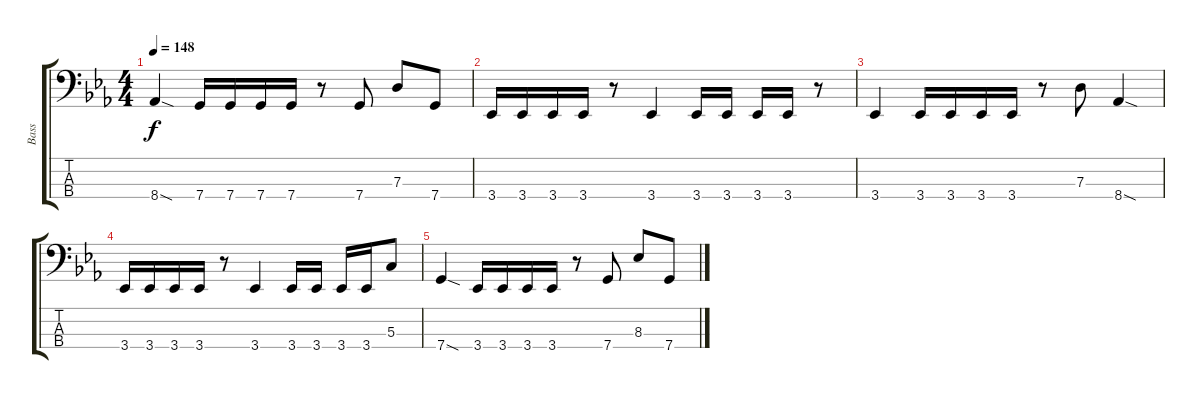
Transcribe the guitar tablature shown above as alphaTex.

\track ("Bass" "Bass") {instrument electricbassfinger}
\staff {score tabs}
\tuning (F2 C2 G1 C1) {hide}
\ts (4 4)
\tempo 148
\clef f4
\ks cminor
8.4{sod}.4{dy f} 7.4.16 7.4.16 7.4.16 7.4.16 r.8 7.4.8 7.3.8 7.4.8 |
3.4.16 3.4.16 3.4.16 3.4.16 r.8 3.4.4 3.4.16 3.4.16 3.4.16 3.4.16 r.8 |
3.4.4 3.4.16 3.4.16 3.4.16 3.4.16 r.8 7.3.8 8.4{sod}.4 |
3.4.16 3.4.16 3.4.16 3.4.16 r.8 3.4.4 3.4.16 3.4.16 3.4.16 3.4.16 5.3.8 |
7.4{sod}.4 3.4.16 3.4.16 3.4.16 3.4.16 r.8 7.4.8 8.3.8 7.4.8
